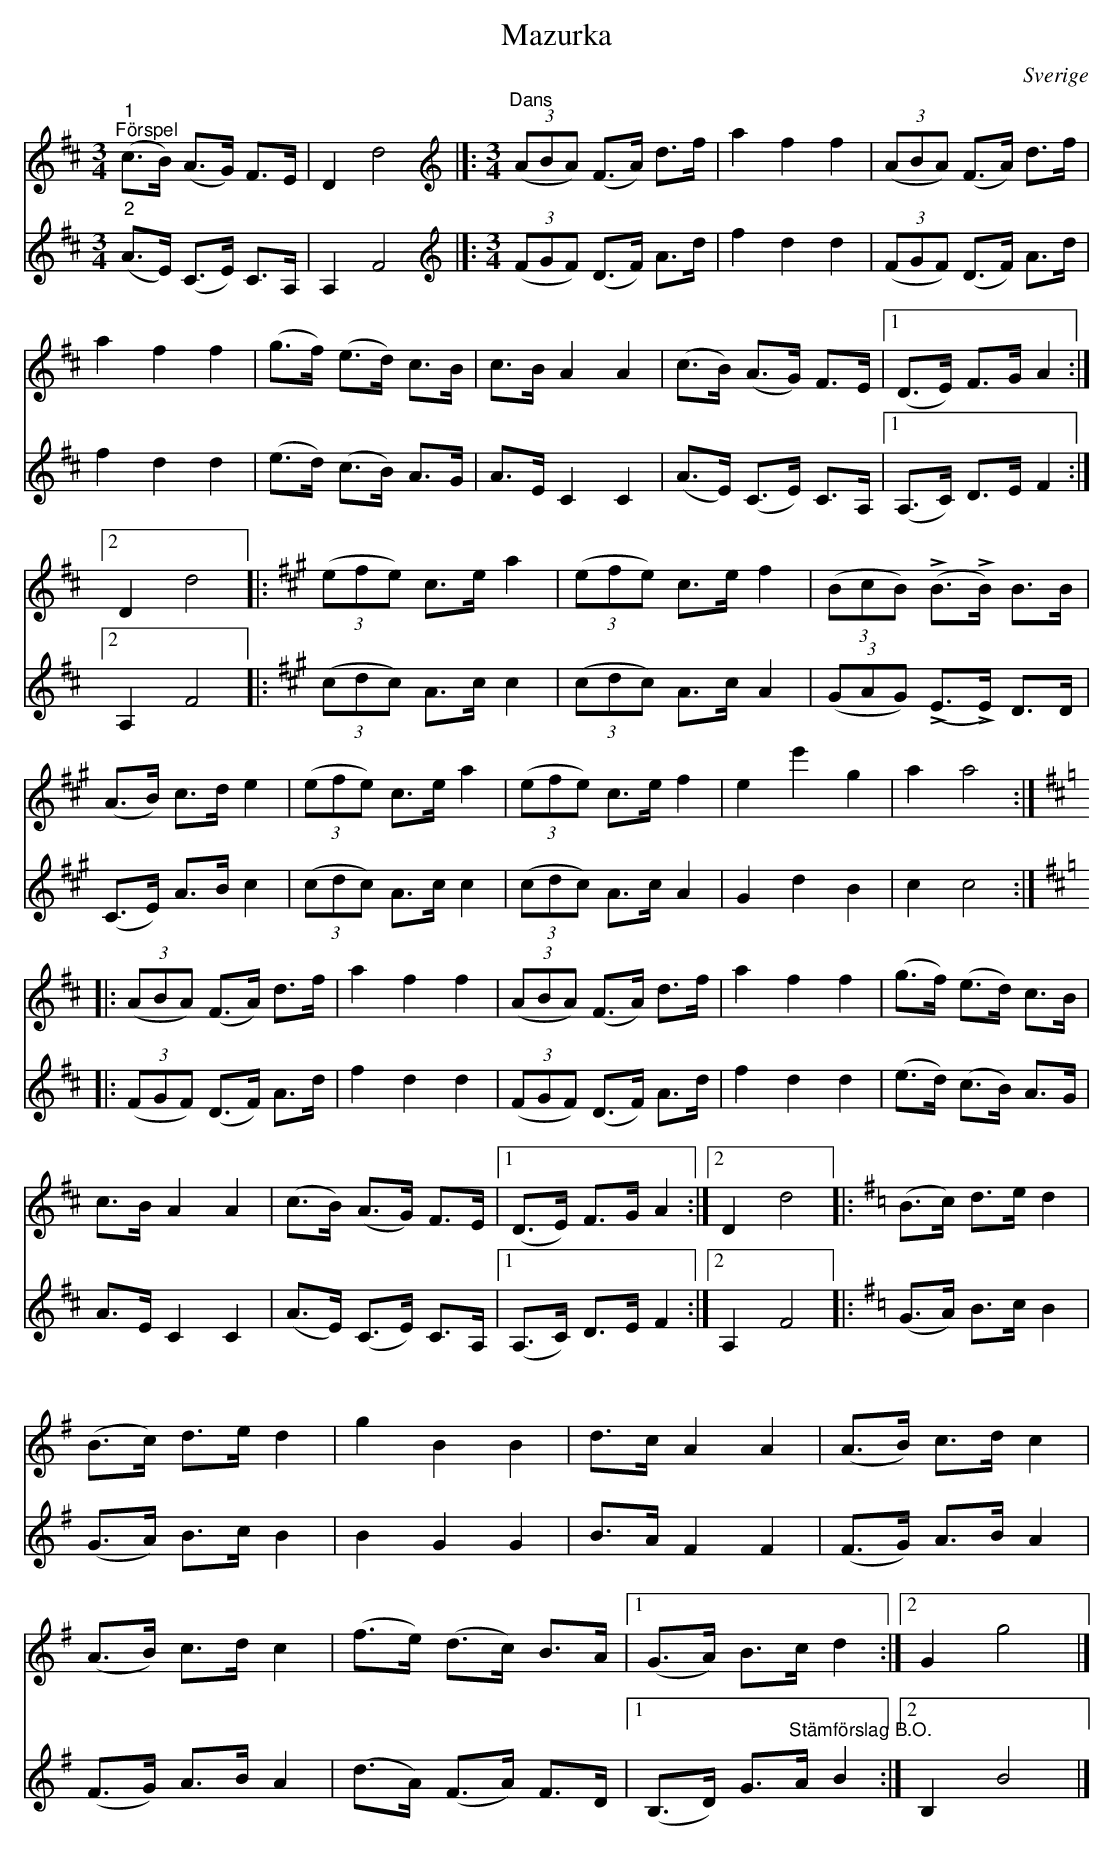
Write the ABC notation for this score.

X:1
T:Mazurka
O:Sverige
%%score 1 2
L:1/8
M:3/4
K:D
V:1
"^1""^Förspel" (c>B) (A>G) F>E | D2 d4 |]:[K:D][M:3/4][K:treble]"^Dans" (3(ABA) (F>A) d>f | a2 f2 f2 | (3(ABA) (F>A) d>f |
a2 f2 f2 | (g>f) (e>d) c>B | c>B A2 A2 | (c>B) (A>G) F>E |1 (D>E) F>G A2 :|2 D2 d4 |:[K:A] (3(efe) c>e a2 |
(3(efe) c>e f2 | (3(BcB) (!>!B>!>!B) B>B | (A>B) c>d e2 | (3(efe) c>e a2 | (3(efe) c>e f2 |
e2 e'2 g2 | a2 a4 ::[K:D] (3(ABA) (F>A) d>f | a2 f2 f2 | (3(ABA) (F>A) d>f | a2 f2 f2 | (g>f) (e>d) c>B |
c>B A2 A2 | (c>B) (A>G) F>E |1 (D>E) F>G A2 :|2 D2 d4 |:[K:G] (B>c) d>e d2 | (B>c) d>e d2 |
g2 B2 B2 | d>c A2 A2 | (A>B) c>d c2 | (A>B) c>d c2 | (f>e) (d>c) B>A |1 (G>A) B>c d2 :|2 G2 g4 |]
V:2
"^2" (A>E) (C>E) C>A, | A,2 F4 |]:[K:D][M:3/4][K:treble] (3(FGF) (D>F) A>d | f2 d2 d2 |
(3(FGF) (D>F) A>d | f2 d2 d2 | (e>d) (c>B) A>G | A>E C2 C2 | (A>E) (C>E) C>A, |1 (A,>C) D>E F2 :|2
A,2 F4 |:[K:A] (3(cdc) A>c c2 | (3(cdc) A>c A2 | (3(GAG) (!>!E>!>!E) D>D | (C>E) A>B c2 |
(3(cdc) A>c c2 | (3(cdc) A>c A2 | G2 d2 B2 | c2 c4 ::[K:D] (3(FGF) (D>F) A>d | f2 d2 d2 |
(3(FGF) (D>F) A>d | f2 d2 d2 | (e>d) (c>B) A>G | A>E C2 C2 | (A>E) (C>E) C>A, |1 (A,>C) D>E F2 :|2
A,2 F4 |:[K:G] (G>A) B>c B2 | (G>A) B>c B2 | B2 G2 G2 | B>A F2 F2 | (F>G) A>B A2 | (F>G) A>B A2 |
(d>A) (F>A) F>D |1 (B,>D) G>"^Stämförslag B.O."A B2 :|2 B,2 B4 |]
